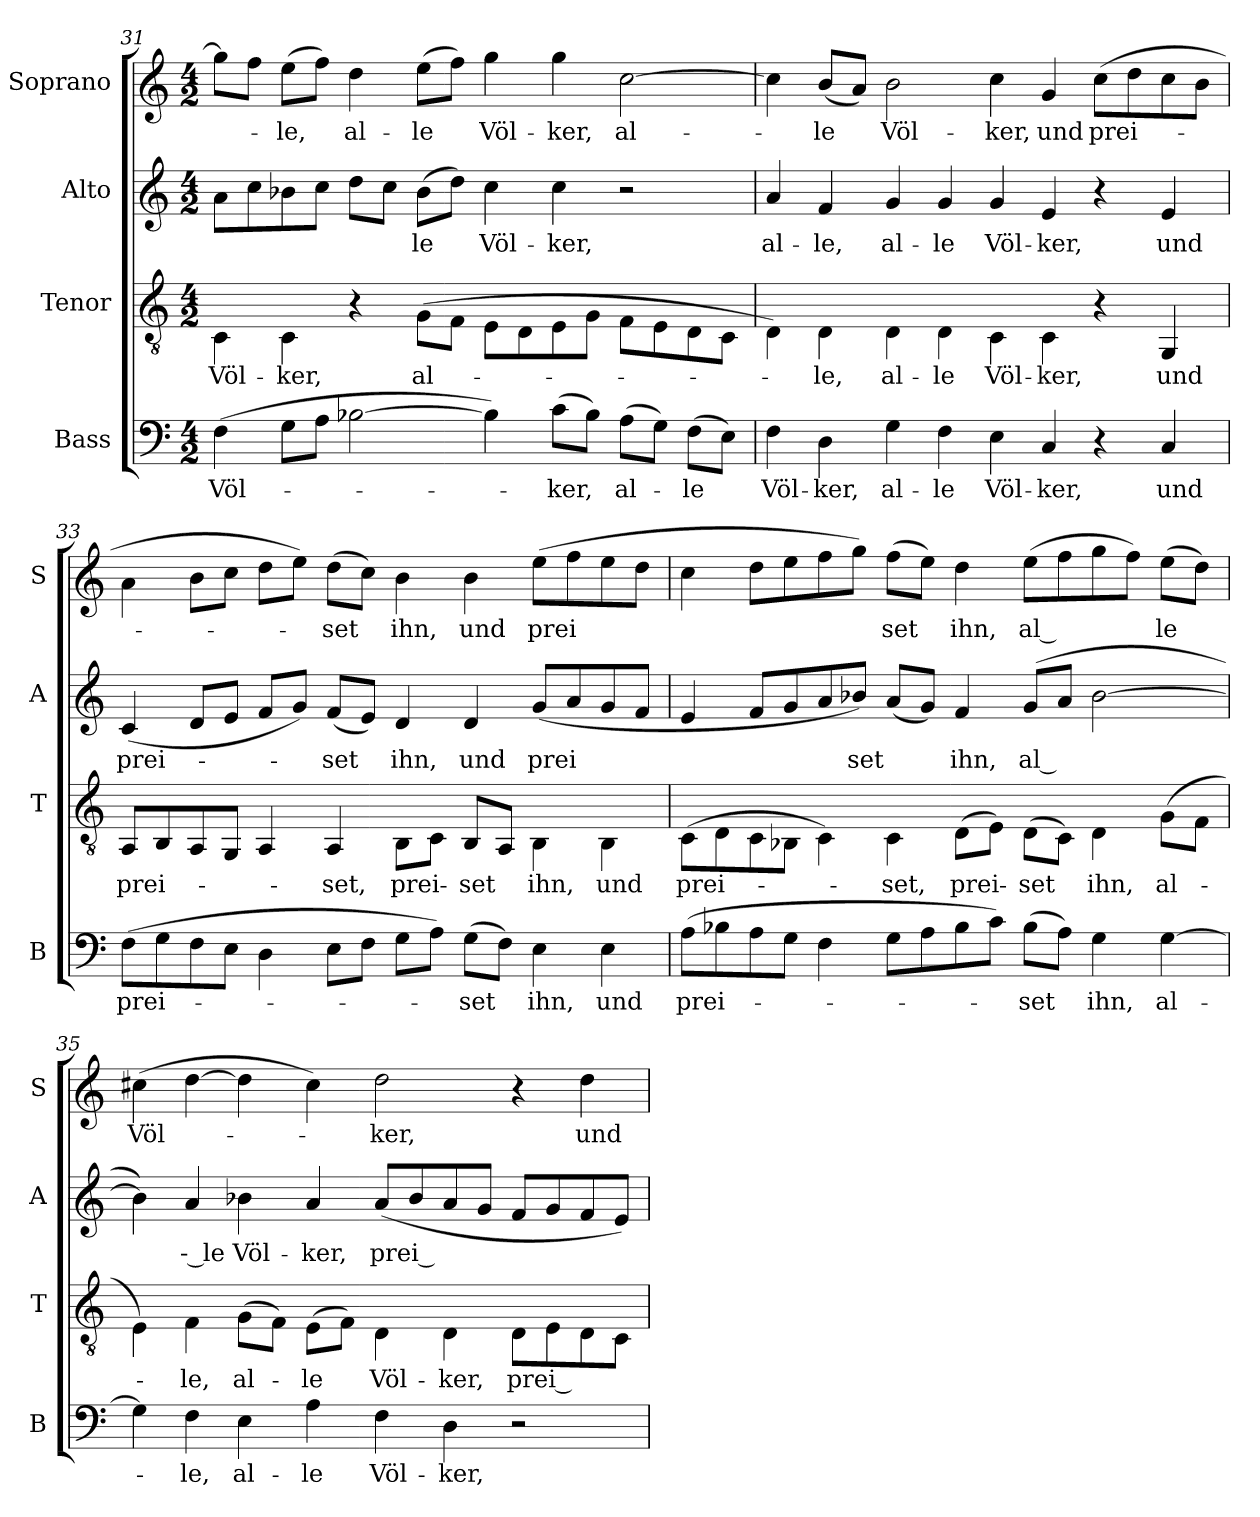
**kern	**text	**kern	**text	**kern	**text	**text	**kern	**text
*part4	*part4	*part3	*part3	*part2	*part2	*part2	*part1	*part1
*staff4	*staff4	*staff3	*staff3	*staff2	*staff2	*staff2	*staff1	*staff1
*I"Bass	*	*I"Tenor	*	*I"Alto	*	*	*I"Soprano	*
*I'B	*	*I'T	*	*I'A	*	*	*I'S	*
!!LO:LB:g=z
*clefF4	*	*clefGv2	*	*clefG2	*	*	*clefG2	*
*k[]	*	*k[]	*	*k[]	*	*	*k[]	*
*C:	*	*C:	*	*C:	*	*	*C:	*
*M4/2	*	*M4/2	*	*M4/2	*	*	*M4/2	*
=31	=31	=31	=31	=31	=31	=31	=31	=31
!	!LO:LY:b:color=#000000	!	!	!	!	!	!	!
!	!	!	!LO:LY:b:color=#000000	!	!	!	!	!
!	!	!	!	!	!LO:LY:b:color=#000000	!	!	!
!	!	!	!	!	!	!	!	!LO:LY:b:color=#000000
(4Fi\	Völ-	4Ci\	Völ-	8ai\L	-	.	8ggi\L]	-­-
.	.	.	.	8cci\	.	.	8ffi\J	.
!	!	!	!LO:LY:b:color=#000000	!	!	!	!	!
!	!	!	!	!	!	!	!	!LO:LY:b:color=#000000
8Gi\L	.	4Ci\	-ker,	8b-Xi\	.	.	(8eei\L	-le,
8Ai\J	.	.	.	8cci\J	.	.	8ffi\J)	.
!	!	!	!	!	!	!	!	!LO:LY:b:color=#000000
[2B-Xi\	.	4r	.	8ddi\L	.	.	4ddi\	al-
.	.	.	.	8cci\J	.	.	.	.
!	!	!	!LO:LY:b:color=#000000	!	!	!	!	!
!	!	!	!	!	!LO:LY:b:color=#000000	!LO:LY:b:color=#000000	!	!
!	!	!	!	!	!	!	!	!LO:LY:b:color=#000000
.	.	(8Gi\L	al-	(8b-i\L	-le	-	(8eei\L	-le
.	.	8Fi\J	.	8ddi\J)	.	.	8ffi\J)	.
!	!	!	!	!	!LO:LY:b:color=#000000	!	!	!
!	!	!	!	!	!	!	!	!LO:LY:b:color=#000000
4B-i\])	.	8Ei\L	.	4cci\	Völ-	.	4ggi\	Völ-
.	.	8Di\	.	.	.	.	.	.
!	!LO:LY:b:color=#000000	!	!	!	!	!	!	!
!	!	!	!	!	!LO:LY:b:color=#000000	!	!	!
!	!	!	!	!	!	!	!	!LO:LY:b:color=#000000
(8ci\L	-ker,	8Ei\	.	4cci\	-ker,	.	4ggi\	-ker,
8B-i\J)	.	8Gi\J	.	.	.	.	.	.
!	!LO:LY:b:color=#000000	!	!	!	!	!	!	!
!	!	!	!	!	!	!	!	!LO:LY:b:color=#000000
(8Ai\L	al-	8Fi\L	.	2r	.	.	[2cci\	al-
8Gi\J)	.	8Ei\	.	.	.	.	.	.
!	!LO:LY:b:color=#000000	!	!	!	!	!	!	!
(8Fi\L	-le	8Di\	.	.	.	.	.	.
8Ei\J)	.	8Ci\J	.	.	.	.	.	.
=32	=32	=32	=32	=32	=32	=32	=32	=32
!	!LO:LY:b:color=#000000	!	!	!	!	!	!	!
!	!	!	!	!	!LO:LY:b:color=#000000	!	!	!
4Fi\	Völ-	4Di\)	.	4ai/	al-	.	4cci\]	.
!	!LO:LY:b:color=#000000	!	!	!	!	!	!	!
!	!	!	!LO:LY:b:color=#000000	!	!	!	!	!
!	!	!	!	!	!LO:LY:b:color=#000000	!	!	!
!	!	!	!	!	!	!	!	!LO:LY:b:color=#000000
4Di\	-ker,	4Di\	-le,	4fi/	-le,	.	(8bi/L	-le
.	.	.	.	.	.	.	8ai/J)	.
!	!LO:LY:b:color=#000000	!	!	!	!	!	!	!
!	!	!	!LO:LY:b:color=#000000	!	!	!	!	!
!	!	!	!	!	!LO:LY:b:color=#000000	!	!	!
!	!	!	!	!	!	!	!	!LO:LY:b:color=#000000
4Gi\	al-	4Di\	al-	4gi/	al-	.	2bi\	Völ-
!	!LO:LY:b:color=#000000	!	!	!	!	!	!	!
!	!	!	!LO:LY:b:color=#000000	!	!	!	!	!
!	!	!	!	!	!LO:LY:b:color=#000000	!	!	!
4Fi\	-le	4Di\	-le	4gi/	-le	.	.	.
!	!LO:LY:b:color=#000000	!	!	!	!	!	!	!
!	!	!	!LO:LY:b:color=#000000	!	!	!	!	!
!	!	!	!	!	!LO:LY:b:color=#000000	!	!	!
!	!	!	!	!	!	!	!	!LO:LY:b:color=#000000
4Ei\	Völ-	4Ci\	Völ-	4gi/	Völ-	.	4cci\	-ker,
!	!LO:LY:b:color=#000000	!	!	!	!	!	!	!
!	!	!	!LO:LY:b:color=#000000	!	!	!	!	!
!	!	!	!	!	!LO:LY:b:color=#000000	!	!	!
!	!	!	!	!	!	!	!	!LO:LY:b:color=#000000
4Ci/	-ker,	4Ci\	-ker,	4ei/	-ker,	.	4gi/	und
!	!	!	!	!	!	!	!	!LO:LY:b:color=#000000
4r	.	4r	.	4r	.	.	(8cci\L	prei-
.	.	.	.	.	.	.	8ddi\	.
!	!LO:LY:b:color=#000000	!	!	!	!	!	!	!
!	!	!	!LO:LY:b:color=#000000	!	!	!	!	!
!	!	!	!	!	!LO:LY:b:color=#000000	!	!	!
4Ci/	und	4GGi/	und	4ei/	und	.	8cci\	.
.	.	.	.	.	.	.	8bi\J	.
=33	=33	=33	=33	=33	=33	=33	=33	=33
!	!LO:LY:b:color=#000000	!	!	!	!	!	!	!
!	!	!	!LO:LY:b:color=#000000	!	!	!	!	!
!	!	!	!	!	!LO:LY:b:color=#000000	!	!	!
(8Fi\L	prei-	8AAi/L	prei-	(4ci/	prei-	.	4ai\	.
8Gi\	.	8BBi/	.	.	.	.	.	.
8Fi\	.	8AAi/	.	8di/L	.	.	8bi\L	.
8Ei\J	.	8GGi/J	.	8ei/J	.	.	8cci\J	.
4Di\	.	4AAi/	.	8fi/L	.	.	8ddi\L	.
.	.	.	.	8gi/J)	.	.	8eei\J)	.
!	!	!	!LO:LY:b:color=#000000	!	!	!	!	!
!	!	!	!	!	!LO:LY:b:color=#000000	!	!	!
!	!	!	!	!	!	!	!	!LO:LY:b:color=#000000
8Ei\L	.	4AAi/	-set,	(8fi/L	-set	.	(8ddi\L	-set
8Fi\J	.	.	.	8ei/J)	.	.	8cci\J)	.
!	!	!	!LO:LY:b:color=#000000	!	!	!	!	!
!	!	!	!	!	!LO:LY:b:color=#000000	!	!	!
!	!	!	!	!	!	!	!	!LO:LY:b:color=#000000
8Gi\L	.	8BBi\L	prei-	4di/	ihn,	.	4bi\	ihn,
8Ai\J)	.	8Ci\J	.	.	.	.	.	.
!	!LO:LY:b:color=#000000	!	!	!	!	!	!	!
!	!	!	!LO:LY:b:color=#000000	!	!	!	!	!
!	!	!	!	!	!LO:LY:b:color=#000000	!	!	!
!	!	!	!	!	!	!	!	!LO:LY:b:color=#000000
(8Gi\L	-set	8BBi/L	-set	4di/	und	.	4bi\	und
8Fi\J)	.	8AAi/J	.	.	.	.	.	.
!	!LO:LY:b:color=#000000	!	!	!	!	!	!	!
!	!	!	!LO:LY:b:color=#000000	!	!	!	!	!
!	!	!	!	!	!LO:LY:b:color=#000000	!	!	!
!	!	!	!	!	!	!	!	!LO:LY:b:color=#000000
4Ei\	ihn,	4BBi\	ihn,	(8gi/L	prei-	.	(8eei\L	prei-
.	.	.	.	8ai/	.	.	8ffi\	.
!	!LO:LY:b:color=#000000	!	!	!	!	!	!	!
!	!	!	!LO:LY:b:color=#000000	!	!	!	!	!
4Ei\	und	4BBi\	und	8gi/	.	.	8eei\	.
.	.	.	.	8fi/J	.	.	8ddi\J	.
!!LO:LB:g=z
=34	=34	=34	=34	=34	=34	=34	=34	=34
!	!LO:LY:b:color=#000000	!	!	!	!	!	!	!
!	!	!	!LO:LY:b:color=#000000	!	!	!	!	!
!	!	!	!	!	!LO:LY:b:color=#000000	!	!	!
!	!	!	!	!	!	!	!	!LO:LY:b:color=#000000
(8Ai\L	prei-	(8Ci\L	prei-	4ei/	-	.	4cci\	-
8B-Xi\	.	8Di\	.	.	.	.	.	.
8Ai\	.	8Ci\	.	8fi/L	.	.	8ddi\L	.
8Gi\J	.	8BB-Xi\J	.	8gi/	.	.	8eei\	.
4Fi\	.	4Ci\)	.	8ai/	.	.	8ffi\	.
!	!	!	!	!	!LO:LY:b:color=#000000	!	!	!
!	!	!	!	!	!	!	!	!LO:LY:b:color=#000000
.	.	.	.	8b-Xi/J)	-set	.	8ggi\J)	-
!	!	!	!LO:LY:b:color=#000000	!	!	!	!	!
!	!	!	!	!	!	!	!	!LO:LY:b:color=#000000
8Gi\L	.	4Ci\	-set,	(8ai/L	.	.	(8ffi\L	-set
8Ai\	.	.	.	8gi/J)	.	.	8eei\J)	.
!	!	!	!LO:LY:b:color=#000000	!	!	!	!	!
!	!	!	!	!	!LO:LY:b:color=#000000	!	!	!
!	!	!	!	!	!	!	!	!LO:LY:b:color=#000000
8B-i\	.	(8Di\L	prei-	4fi/	ihn,	.	4ddi\	ihn,
8ci\J)	.	8Ei\J)	.	.	.	.	.	.
!	!LO:LY:b:color=#000000	!	!	!	!	!	!	!
!	!	!	!LO:LY:b:color=#000000	!	!	!	!	!
!	!	!	!	!	!LO:LY:b:color=#000000	!	!	!
!	!	!	!	!	!	!	!	!LO:LY:b:color=#000000
(8B-i\L	-set	(8Di\L	-set	(8gi/L	al --	.	(8eei\L	al --
8Ai\J)	.	8Ci\J)	.	8ai/J	.	.	8ffi\	.
!	!LO:LY:b:color=#000000	!	!	!	!	!	!	!
!	!	!	!LO:LY:b:color=#000000	!	!	!	!	!
4Gi\	ihn,	4Di\	ihn,	[2b-i\	.	.	8ggi\	.
.	.	.	.	.	.	.	8ffi\J)	.
!	!LO:LY:b:color=#000000	!	!	!	!	!	!	!
!	!	!	!LO:LY:b:color=#000000	!	!	!	!	!
!	!	!	!	!	!	!	!	!LO:LY:b:color=#000000
[4Gi\	al-	(8Gi\L	al-	.	.	.	(8eei\L	-le
.	.	8Fi\J	.	.	.	.	8ddi\J)	.
=35	=35	=35	=35	=35	=35	=35	=35	=35
!	!	!	!	!	!	!	!	!LO:LY:b:color=#000000
4Gi\]	.	4Ei\)	.	4b-i\])	.	.	(4cc#Xi\	Völ-
!	!LO:LY:b:color=#000000	!	!	!	!	!	!	!
!	!	!	!LO:LY:b:color=#000000	!	!	!	!	!
!	!	!	!	!	!LO:LY:b:color=#000000	!	!	!
4Fi\	-le,	4Fi\	-le,	4ai/	-- le	.	[4ddi\	.
!	!LO:LY:b:color=#000000	!	!	!	!	!	!	!
!	!	!	!LO:LY:b:color=#000000	!	!	!	!	!
!	!	!	!	!	!LO:LY:b:color=#000000	!	!	!
4Ei\	al-	(8Gi\L	al-	4b-Xi\	Völ-	.	4ddi\]	.
.	.	8Fi\J)	.	.	.	.	.	.
!	!LO:LY:b:color=#000000	!	!	!	!	!	!	!
!	!	!	!LO:LY:b:color=#000000	!	!	!	!	!
!	!	!	!	!	!LO:LY:b:color=#000000	!	!	!
4Ai\	-le	(8Ei\L	-le	4ai/	-ker,	.	4cc#i\)	.
.	.	8Fi\J)	.	.	.	.	.	.
!	!LO:LY:b:color=#000000	!	!	!	!	!	!	!
!	!	!	!LO:LY:b:color=#000000	!	!	!	!	!
!	!	!	!	!	!LO:LY:b:color=#000000	!	!	!
!	!	!	!	!	!	!	!	!LO:LY:b:color=#000000
4Fi\	Völ-	4Di\	Völ-	(8ai/L	prei --	.	2ddi\	-ker,
.	.	.	.	8b-i/	.	.	.	.
!	!LO:LY:b:color=#000000	!	!	!	!	!	!	!
!	!	!	!LO:LY:b:color=#000000	!	!	!	!	!
4Di\	-ker,	4Di\	-ker,	8ai/	.	.	.	.
.	.	.	.	8gi/J	.	.	.	.
!	!	!	!LO:LY:b:color=#000000	!	!	!	!	!
2r	.	8Di\L	prei --	8fi/L	.	.	4r	.
.	.	8Ei\	.	8gi/	.	.	.	.
!	!	!	!	!	!	!	!	!LO:LY:b:color=#000000
.	.	8Di\	.	8fi/	.	.	4ddi\	und
.	.	8Ci\J	.	8ei/J)	.	.	.	.
=	=	=	=	=	=	=	=	=
*-	*-	*-	*-	*-	*-	*-	*-	*-
